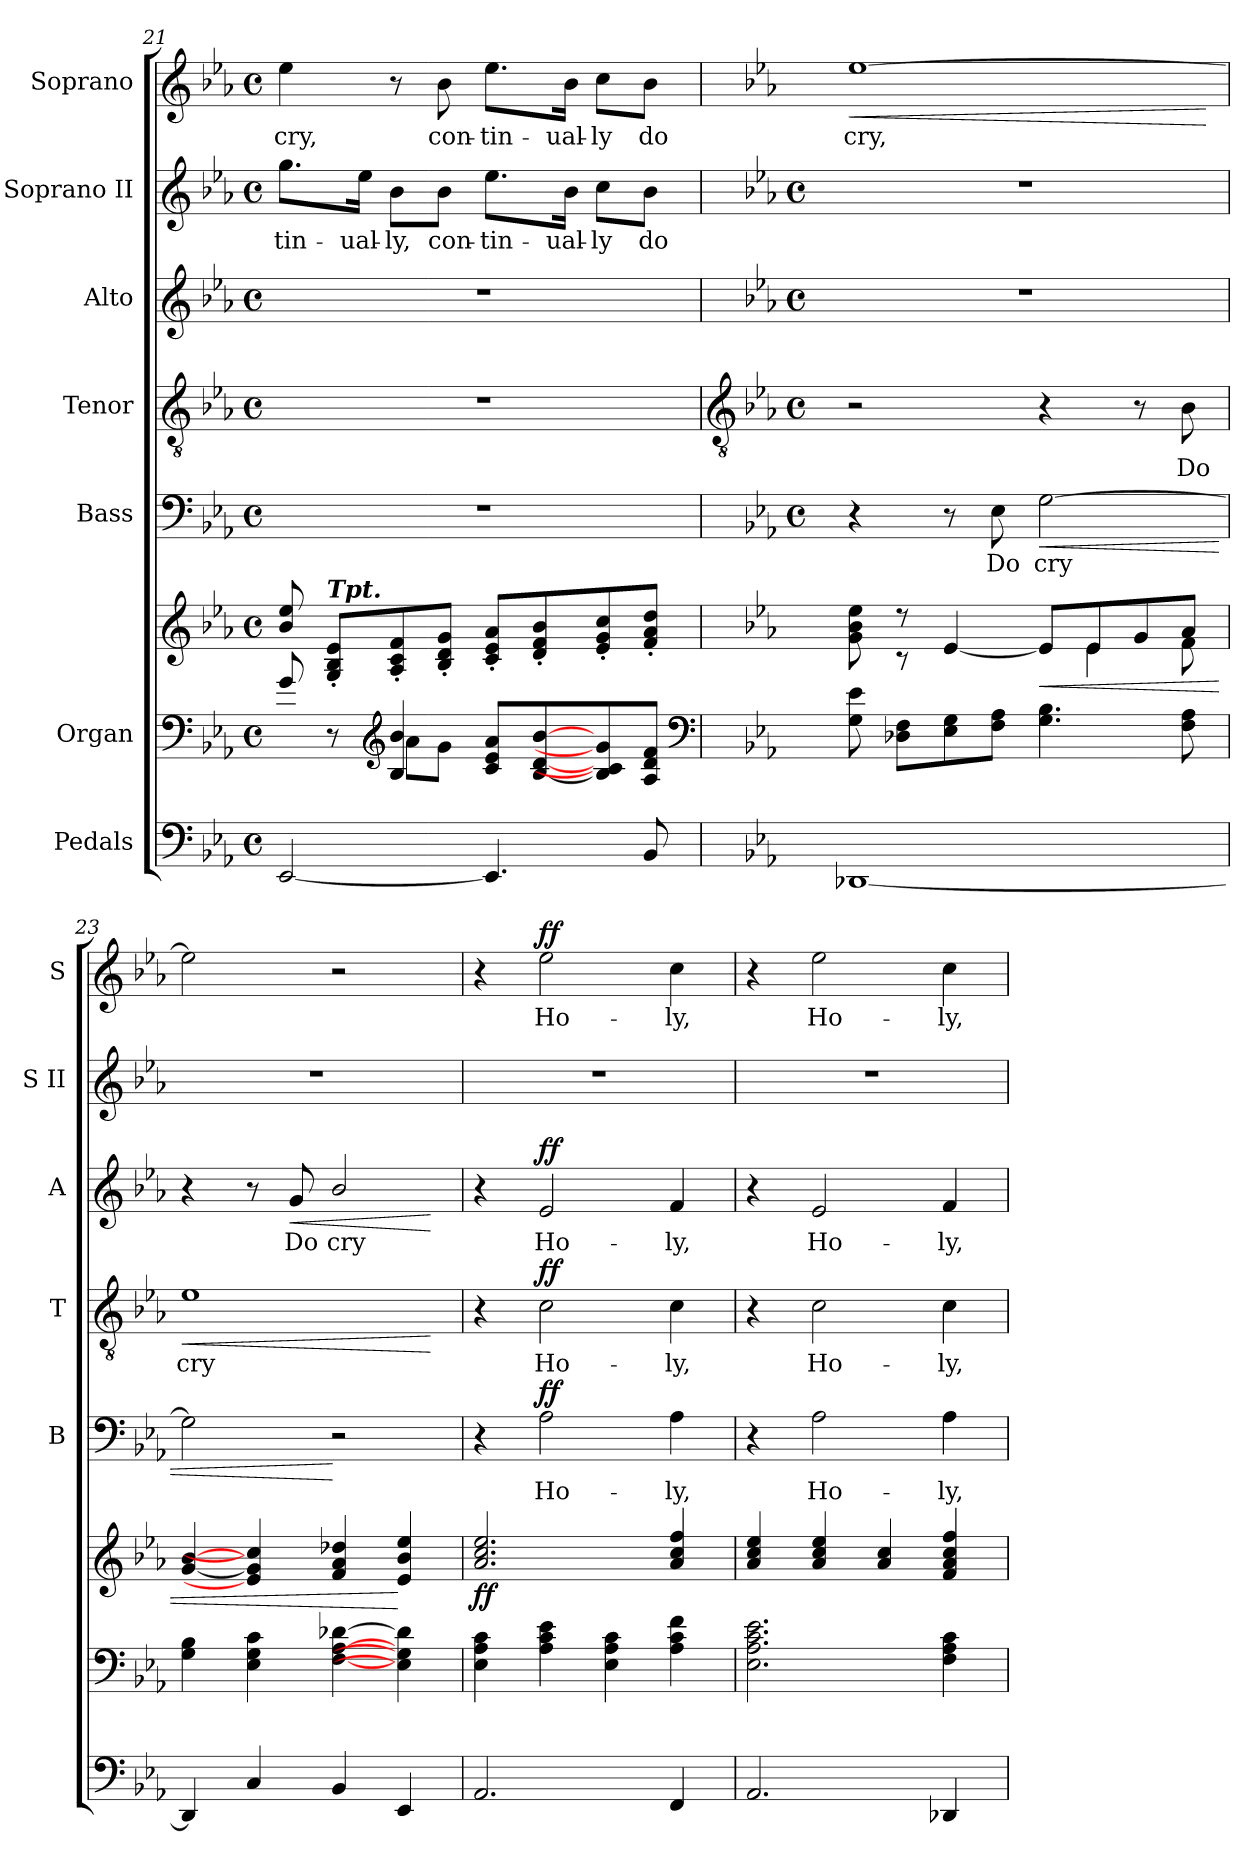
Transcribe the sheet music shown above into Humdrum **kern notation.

**kern	**kern	**kern	**dynam	**kern	**text	**dynam	**kern	**text	**dynam	**kern	**text	**dynam	**kern	**text	**kern	**text	**dynam
*part7	*part6	*part6	*part6	*part5	*part5	*part5	*part4	*part4	*part4	*part3	*part3	*part3	*part2	*part2	*part1	*part1	*part1
*staff8	*staff7	*staff6	*staff6/7	*staff5	*staff5	*staff5	*staff4	*staff4	*staff4	*staff3	*staff3	*staff3	*staff2	*staff2	*staff1	*staff1	*staff1
*I"Pedals	*I"Organ	*	*	*I"Bass	*	*	*I"Tenor	*	*	*I"Alto	*	*	*I"Soprano II	*	*I"Soprano	*	*
*	*	*	*	*I'B	*	*	*I'T	*	*	*I'A	*	*	*I'S II	*	*I'S	*	*
*clefF4	*clefF4	*clefG2	*	*clefF4	*	*	*clefGv2	*	*	*clefG2	*	*	*clefG2	*	*clefG2	*	*
*k[b-e-a-]	*k[b-e-a-]	*k[b-e-a-]	*	*k[b-e-a-]	*	*	*k[b-e-a-]	*	*	*k[b-e-a-]	*	*	*k[b-e-a-]	*	*k[b-e-a-]	*	*
*E-:	*E-:	*E-:	*	*E-:	*	*	*E-:	*	*	*E-:	*	*	*E-:	*	*E-:	*	*
*M4/4	*M4/4	*M4/4	*	*M4/4	*	*	*M4/4	*	*	*M4/4	*	*	*M4/4	*	*M4/4	*	*
*met(c)	*met(c)	*met(c)	*	*met(c)	*	*	*met(c)	*	*	*met(c)	*	*	*met(c)	*	*met(c)	*	*
=21	=21	=21	=21	=21	=21	=21	=21	=21	=21	=21	=21	=21	=21	=21	=21	=21	=21
*	*^	*^	*	*	*	*	*	*	*	*	*	*	*	*	*	*	*
!	!	!	!	!	!	!	!	!	!	!	!	!	!	!	!	!LO:LY:b	!	!LO:LY:b	!
[2EE-	8g/	4ryy	8b-/ 8ee-/	2ryy	.	1r	.	.	1r	.	.	1r	.	.	8.gg\L	-tin-	4ee-	cry,	.
!	!	!	!LO:TX:a:Bi:t=Tpt.	!	!	!	!	!	!	!	!	!	!	!	!	!	!	!	!
.	8r	.	8G/' 8B-/' 8e-/'L	.	.	.	.	.	.	.	.	.	.	.	.	.	.	.	.
!	!	!	!	!	!	!	!	!	!	!	!	!	!	!	!	!LO:LY:b	!	!	!
.	.	.	.	.	.	.	.	.	.	.	.	.	.	.	16ee-\Jk	-ual-	.	.	.
*	*clefG2	*	*	*	*	*	*	*	*	*	*	*	*	*	*	*	*	*	*
!	!	!	!	!	!	!	!	!	!	!	!	!	!	!	!	!LO:LY:b	!	!	!
.	4B-/ 4b-/	8a-\L	8A-/' 8c/' 8f/'	.	.	.	.	.	.	.	.	.	.	.	8b-\L	-ly,	8r	.	.
!	!	!	!	!	!	!	!	!	!	!	!	!	!	!	!	!LO:LY:b	!	!LO:LY:b	!
.	.	8g\J	8B-/' 8d/' 8g/'J	.	.	.	.	.	.	.	.	.	.	.	8b-\J	con-	8b-	con-	.
!	!	!	!	!	!	!	!	!	!	!	!	!	!	!	!	!LO:LY:b	!	!LO:LY:b	!
4.EE-]	8c/ 8e-/ 8a-/L	4ryy	8c/' 8e-/' 8a-/'L	2ryy	.	.	.	.	.	.	.	.	.	.	8.ee-\L	-tin-	8.ee-\L	-tin-	.
.	[8B-/ [8d/ [8b-/	.	8d/' 8f/' 8b-/'	.	.	.	.	.	.	.	.	.	.	.	.	.	.	.	.
!	!	!	!	!	!	!	!	!	!	!	!	!	!	!	!	!LO:LY:b	!	!LO:LY:b	!
.	.	.	.	.	.	.	.	.	.	.	.	.	.	.	16b-\Jk	-ual-	16b-\Jk	-ual-	.
!	!	!	!	!	!	!	!	!	!	!	!	!	!	!	!	!LO:LY:b	!	!LO:LY:b	!
.	8B-/] 8c/] 8g/]	4ryy	8e-/' 8g/' 8cc/'	.	.	.	.	.	.	.	.	.	.	.	8cc\L	-ly	8cc\L	-ly	.
!	!	!	!	!	!	!	!	!	!	!	!	!	!	!	!	!LO:LY:b	!	!LO:LY:b	!
8BB-	8A-/ 8d/ 8f/J	.	8f/' 8a-/' 8dd/'J	.	.	.	.	.	.	.	.	.	.	.	8b-\J	do	8b-\J	do	.
*	*v	*v	*	*	*	*	*	*	*	*	*	*	*	*	*	*	*	*	*
*	*clefF4	*	*	*	*	*	*	*	*	*	*	*	*	*	*	*	*	*
!!LO:LB:g=z
=22	=22	=22	=22	=22	=22	=22	=22	=22	=22	=22	=22	=22	=22	=22	=22	=22	=22	=22
*	*	*	*	*	*	*	*	*clefGv2	*	*	*	*	*	*	*	*	*	*
*	*	*	*	*	*k[b-e-a-]	*	*	*k[b-e-a-]	*	*	*k[b-e-a-]	*	*	*	*	*	*	*
*	*	*	*	*	*E-:	*	*	*E-:	*	*	*E-:	*	*	*	*	*	*	*
*	*	*	*	*	*M4/4	*	*	*M4/4	*	*	*M4/4	*	*	*M4/4	*	*	*	*
*	*	*	*	*	*met(c)	*	*	*met(c)	*	*	*met(c)	*	*	*met(c)	*	*	*	*
*	*^	*	*	*	*	*	*	*	*	*	*	*	*	*	*	*	*	*
*	*	*^	*	*	*	*	*	*	*	*	*	*	*	*	*	*	*	*	*
!	!	!	!	!	!	!	!	!	!	!	!	!	!	!	!	!	!	!	!LO:LY:b	!LO:HP:b
[1DD-X	8G 8e-	2ryy	1ryy	8g 8b- 8ee-	8ryy	.	4r	.	.	2r	.	.	1r	.	.	1r	.	[1ee-	cry,	<
.	8D-X 8FL	.	.	8r	8r	.	.	.	.	.	.	.	.	.	.	.	.	.	.	.
.	8E- 8G	.	.	[4e-	4ryy	.	8r	.	.	.	.	.	.	.	.	.	.	.	.	.
!	!	!	!	!	!	!	!	!LO:LY:b	!	!	!	!	!	!	!	!	!	!	!	!
.	8F 8A-J	.	.	.	.	.	8E-	Do	.	.	.	.	.	.	.	.	.	.	.	.
!	!	!	!	!	!	!LO:HP:b	!	!LO:LY:b	!LO:HP:b	!	!	!	!	!	!	!	!	!	!	!
.	4.G 4.B-	2ryy	.	8e-L]	8ryy	<	[2G	cry	<	4r	.	.	.	.	.	.	.	.	.	.
.	.	.	.	8e-	4e-\	.	.	.	.	.	.	.	.	.	.	.	.	.	.	.
.	.	.	.	8g	.	.	.	.	.	8r	.	.	.	.	.	.	.	.	.	.
!	!	!	!	!	!	!	!	!	!	!	!LO:LY:b	!	!	!	!	!	!	!	!	!
.	8F 8A-	.	.	8a-J	8f\	.	.	.	.	8B-	Do	.	.	.	.	.	.	.	.	.
*	*v	*v	*v	*	*	*	*	*	*	*	*	*	*	*	*	*	*	*	*	*
*	*	*v	*v	*	*	*	*	*	*	*	*	*	*	*	*	*	*	*
.	.	.	.	.	.	.	.	.	.	.	.	.	.	.	.	.	[
=23	=23	=23	=23	=23	=23	=23	=23	=23	=23	=23	=23	=23	=23	=23	=23	=23	=23
*	*^	*^	*	*	*	*	*	*	*	*	*	*	*	*	*	*	*
*	*	*^	*	*	*	*	*	*	*	*	*	*	*	*	*	*	*	*	*
!	!	!	!	!	!	!	!	!	!	!	!LO:LY:b	!LO:HP:b	!	!	!	!	!	!	!	!
4DD-]	4G 4B-	2ryy	1ryy	[4g [4b-	2ryy	.	2G]	.	.	1e-	cry	<	4r	.	.	1r	.	2ee-]	.	.
4C	4E- 4G 4c	.	.	4e-] 4g] 4cc]	.	.	.	.	.	.	.	.	8r	.	.	.	.	.	.	.
!	!	!	!	!	!	!	!	!	!	!	!	!	!	!LO:LY:b	!LO:HP:b	!	!	!	!	!
.	.	.	.	.	.	.	.	.	.	.	.	.	8g	Do	<	.	.	.	.	.
!	!	!	!	!	!	!	!	!	!	!	!	!	!	!LO:LY:b	!	!	!	!	!	!
4BB-	[4F [4A- [4d-X	2ryy	.	4f 4a- 4dd-X	2ryy	.	2r	.	[	.	.	.	2b-/	cry	.	.	.	2r	.	.
4EE-	4E-] 4G] 4d-]	.	.	4e- 4b- 4ee-	.	[	.	.	.	.	.	.	.	.	.	.	.	.	.	.
*	*v	*v	*v	*	*	*	*	*	*	*	*	*	*	*	*	*	*	*	*	*
*	*	*v	*v	*	*	*	*	*	*	*	*	*	*	*	*	*	*	*
.	.	.	.	.	.	.	.	.	[	.	.	[	.	.	.	.	.
=24	=24	=24	=24	=24	=24	=24	=24	=24	=24	=24	=24	=24	=24	=24	=24	=24	=24
*	*^	*^	*	*	*	*	*	*	*	*	*	*	*	*	*	*	*
*	*	*^	*	*	*	*	*	*	*	*	*	*	*	*	*	*	*	*	*
!	!	!	!	!	!	!LO:DY:b	!	!	!	!	!	!	!	!	!	!	!	!	!	!
2.AA-	4E- 4A- 4c	2ryy	2ryy	2.a- 2.cc 2.ee-	1ryy	ff	4r	.	.	4r	.	.	4r	.	.	1r	.	4r	.	.
!	!	!	!	!	!	!	!	!LO:LY:b	!LO:DY:b	!	!LO:LY:b	!LO:DY:b	!	!LO:LY:b	!LO:DY:b	!	!	!	!LO:LY:b	!LO:DY:b
.	4A- 4c 4e-	.	.	.	.	.	2A-	Ho-	ff	2c	Ho-	ff	2e-	Ho-	ff	.	.	2ee-	Ho-	ff
.	4E- 4A- 4c	2ryy	2ryy	.	.	.	.	.	.	.	.	.	.	.	.	.	.	.	.	.
!	!	!	!	!	!	!	!	!LO:LY:b	!	!	!LO:LY:b	!	!	!LO:LY:b	!	!	!	!	!LO:LY:b	!
4FF	4A- 4c 4f	.	.	4a- 4cc 4ff	.	.	4A-	-ly,	.	4c	-ly,	.	4f	-ly,	.	.	.	4cc	-ly,	.
=25	=25	=25	=25	=25	=25	=25	=25	=25	=25	=25	=25	=25	=25	=25	=25	=25	=25	=25	=25	=25
2.AA-	2.E- 2.A- 2.c 2.e-	2ryy	2ryy	4a- 4cc 4ee-	1ryy	.	4r	.	.	4r	.	.	4r	.	.	1r	.	4r	.	.
!	!	!	!	!	!	!	!	!LO:LY:b	!	!	!LO:LY:b	!	!	!LO:LY:b	!	!	!	!	!LO:LY:b	!
.	.	.	.	4a- 4cc 4ee-	.	.	2A-	Ho-	.	2c	Ho-	.	2e-	Ho-	.	.	.	2ee-	Ho-	.
.	.	2ryy	2ryy	4a- 4cc	.	.	.	.	.	.	.	.	.	.	.	.	.	.	.	.
!	!	!	!	!	!	!	!	!LO:LY:b	!	!	!LO:LY:b	!	!	!LO:LY:b	!	!	!	!	!LO:LY:b	!
4DD-X	4F 4A- 4c	.	.	4f 4a- 4cc 4ff	.	.	4A-	-ly,	.	4c	-ly,	.	4f	-ly,	.	.	.	4cc	-ly,	.
*	*v	*v	*v	*	*	*	*	*	*	*	*	*	*	*	*	*	*	*	*	*
*	*	*v	*v	*	*	*	*	*	*	*	*	*	*	*	*	*	*	*
=	=	=	=	=	=	=	=	=	=	=	=	=	=	=	=	=	=
*-	*-	*-	*-	*-	*-	*-	*-	*-	*-	*-	*-	*-	*-	*-	*-	*-	*-
